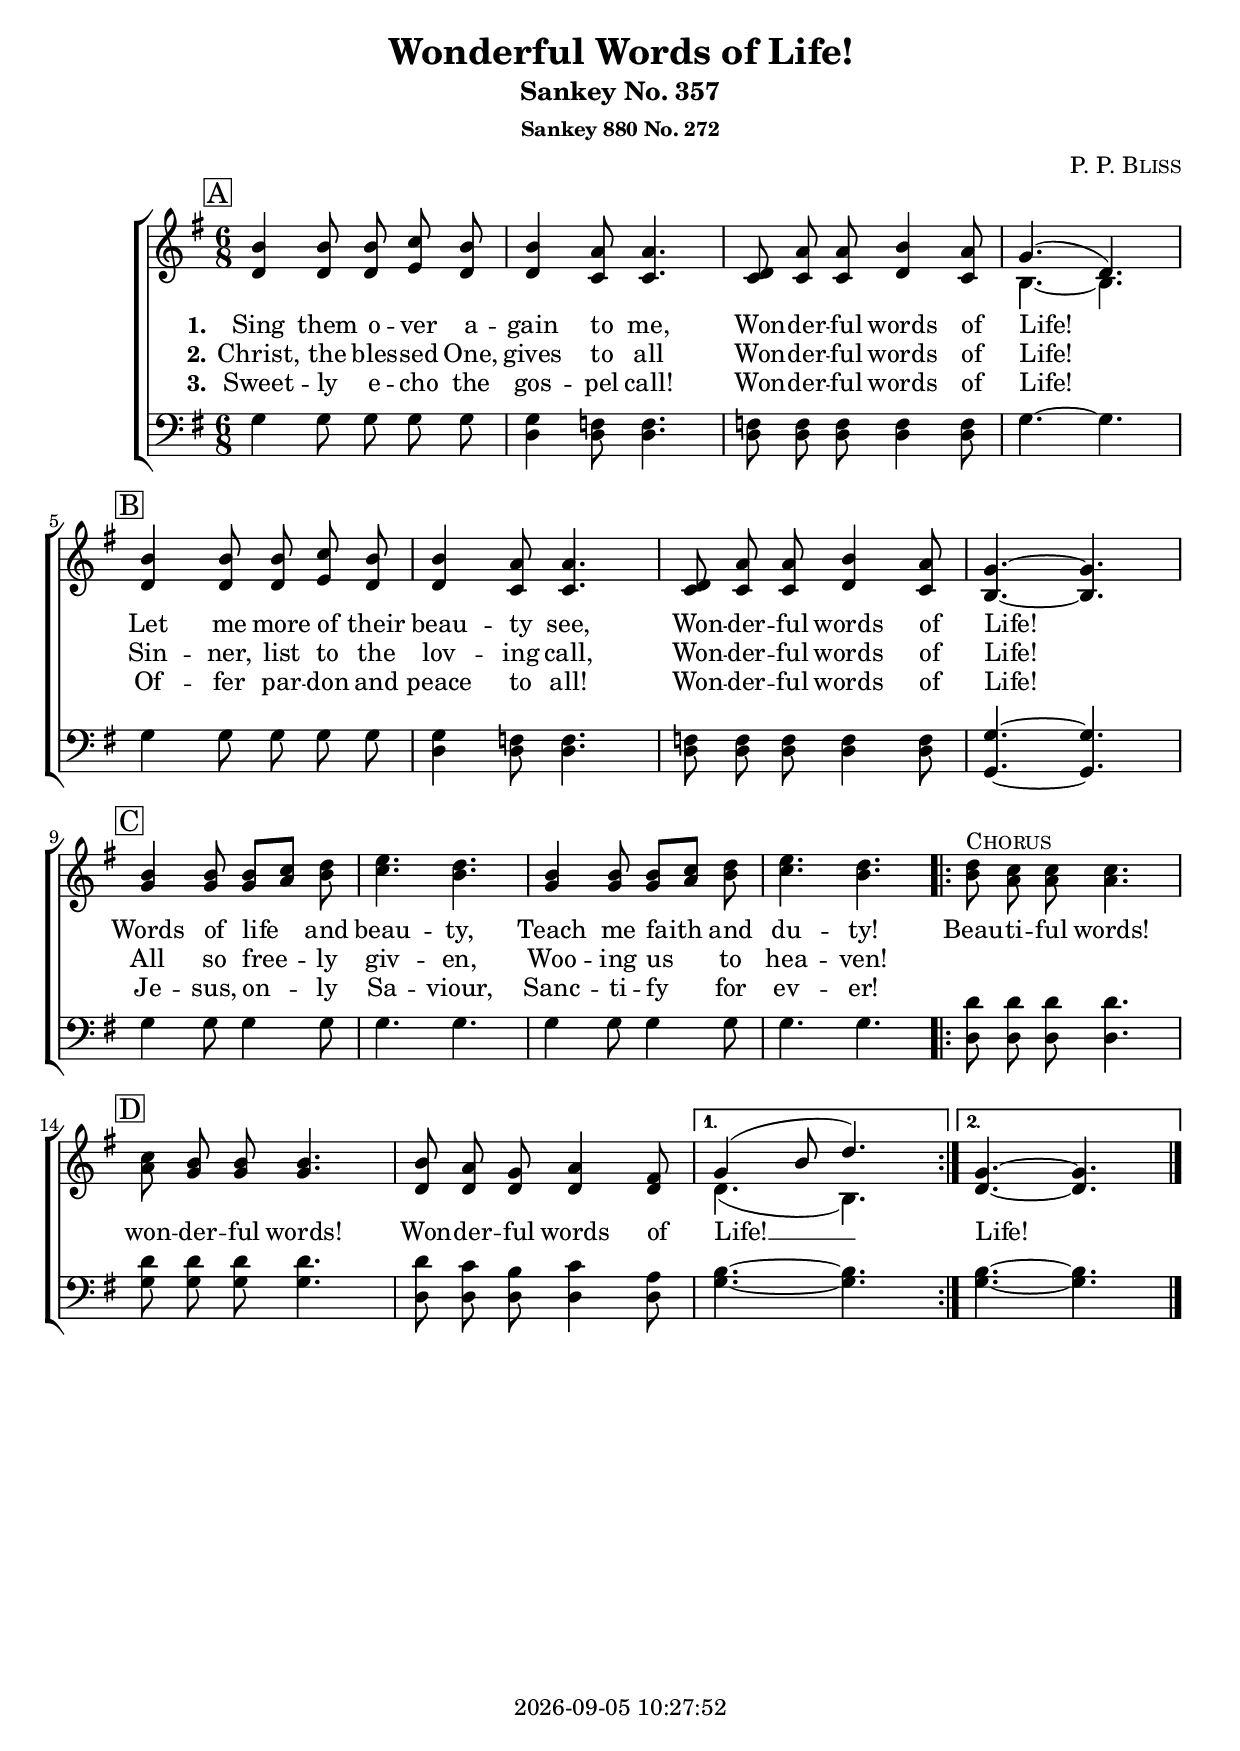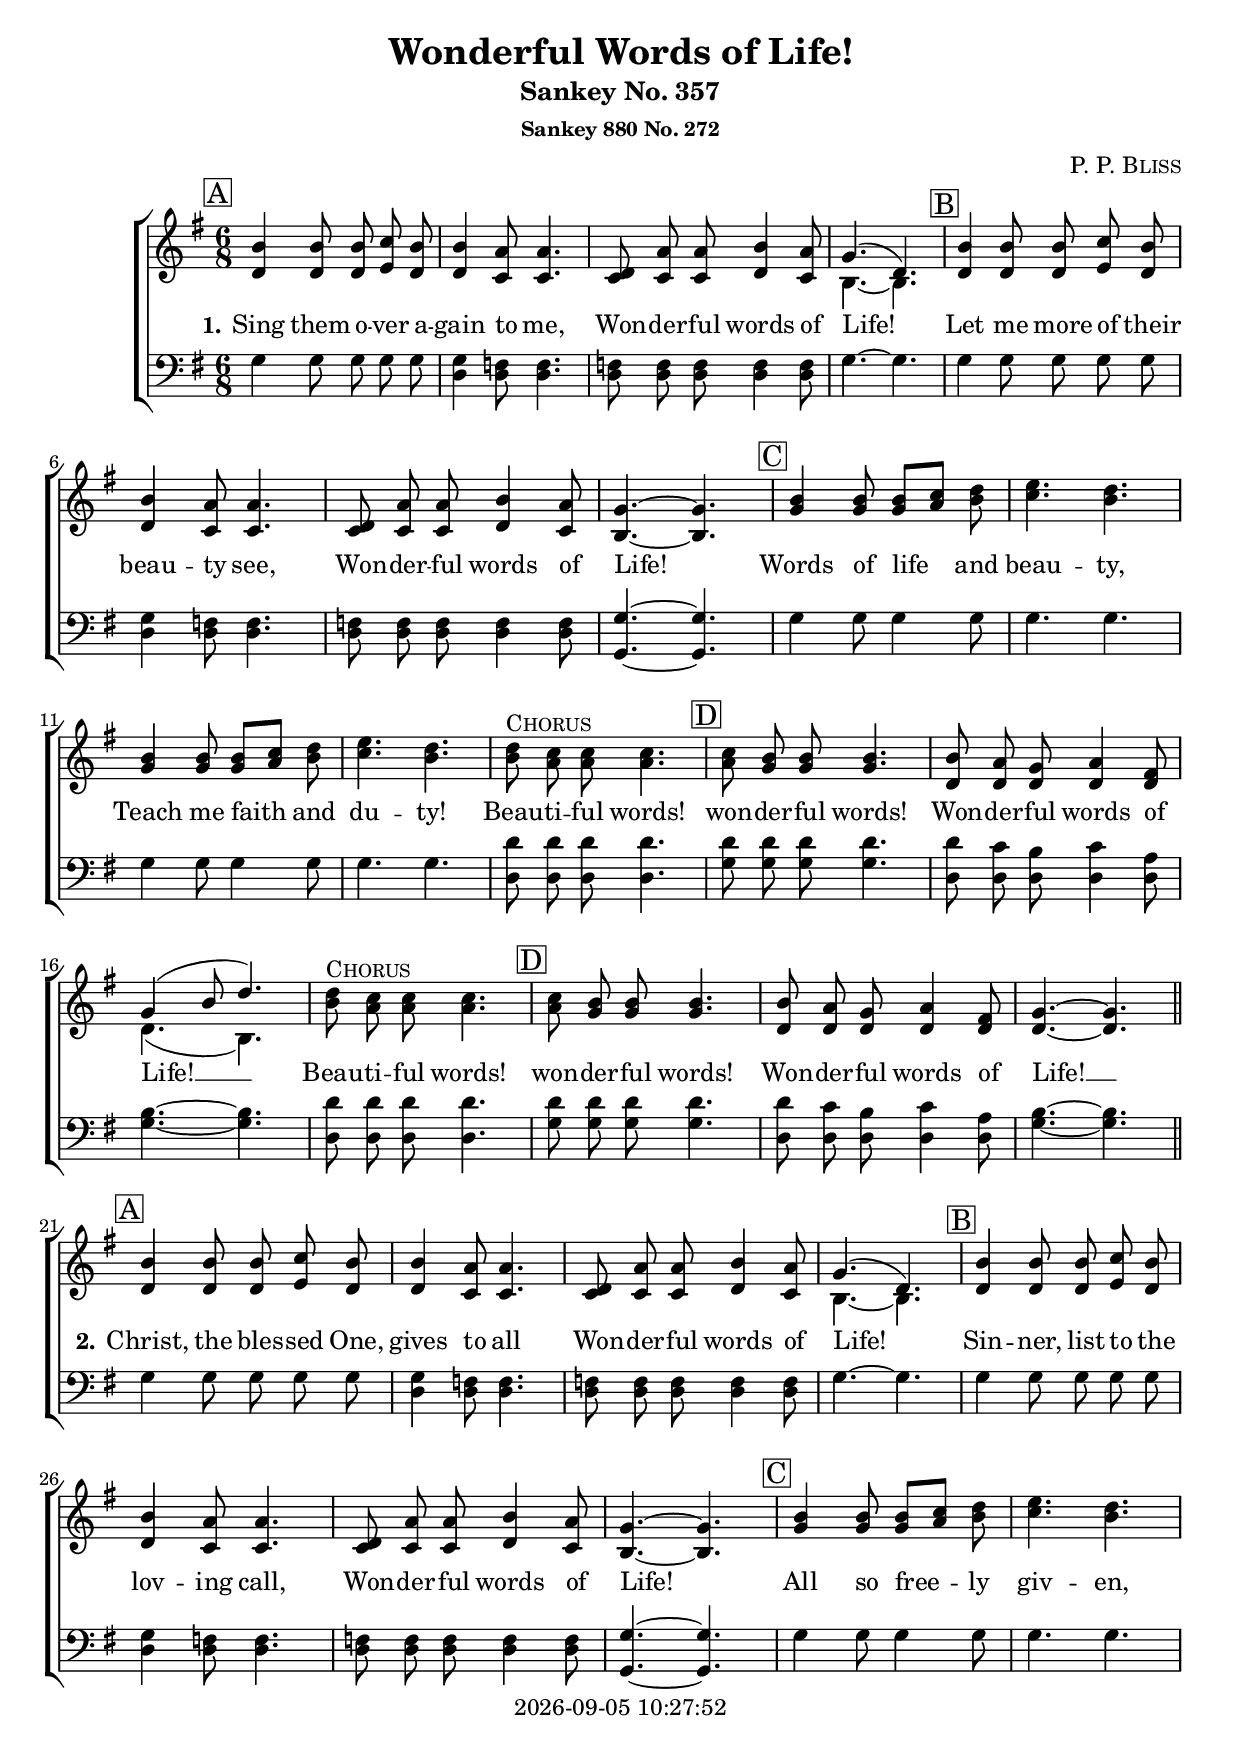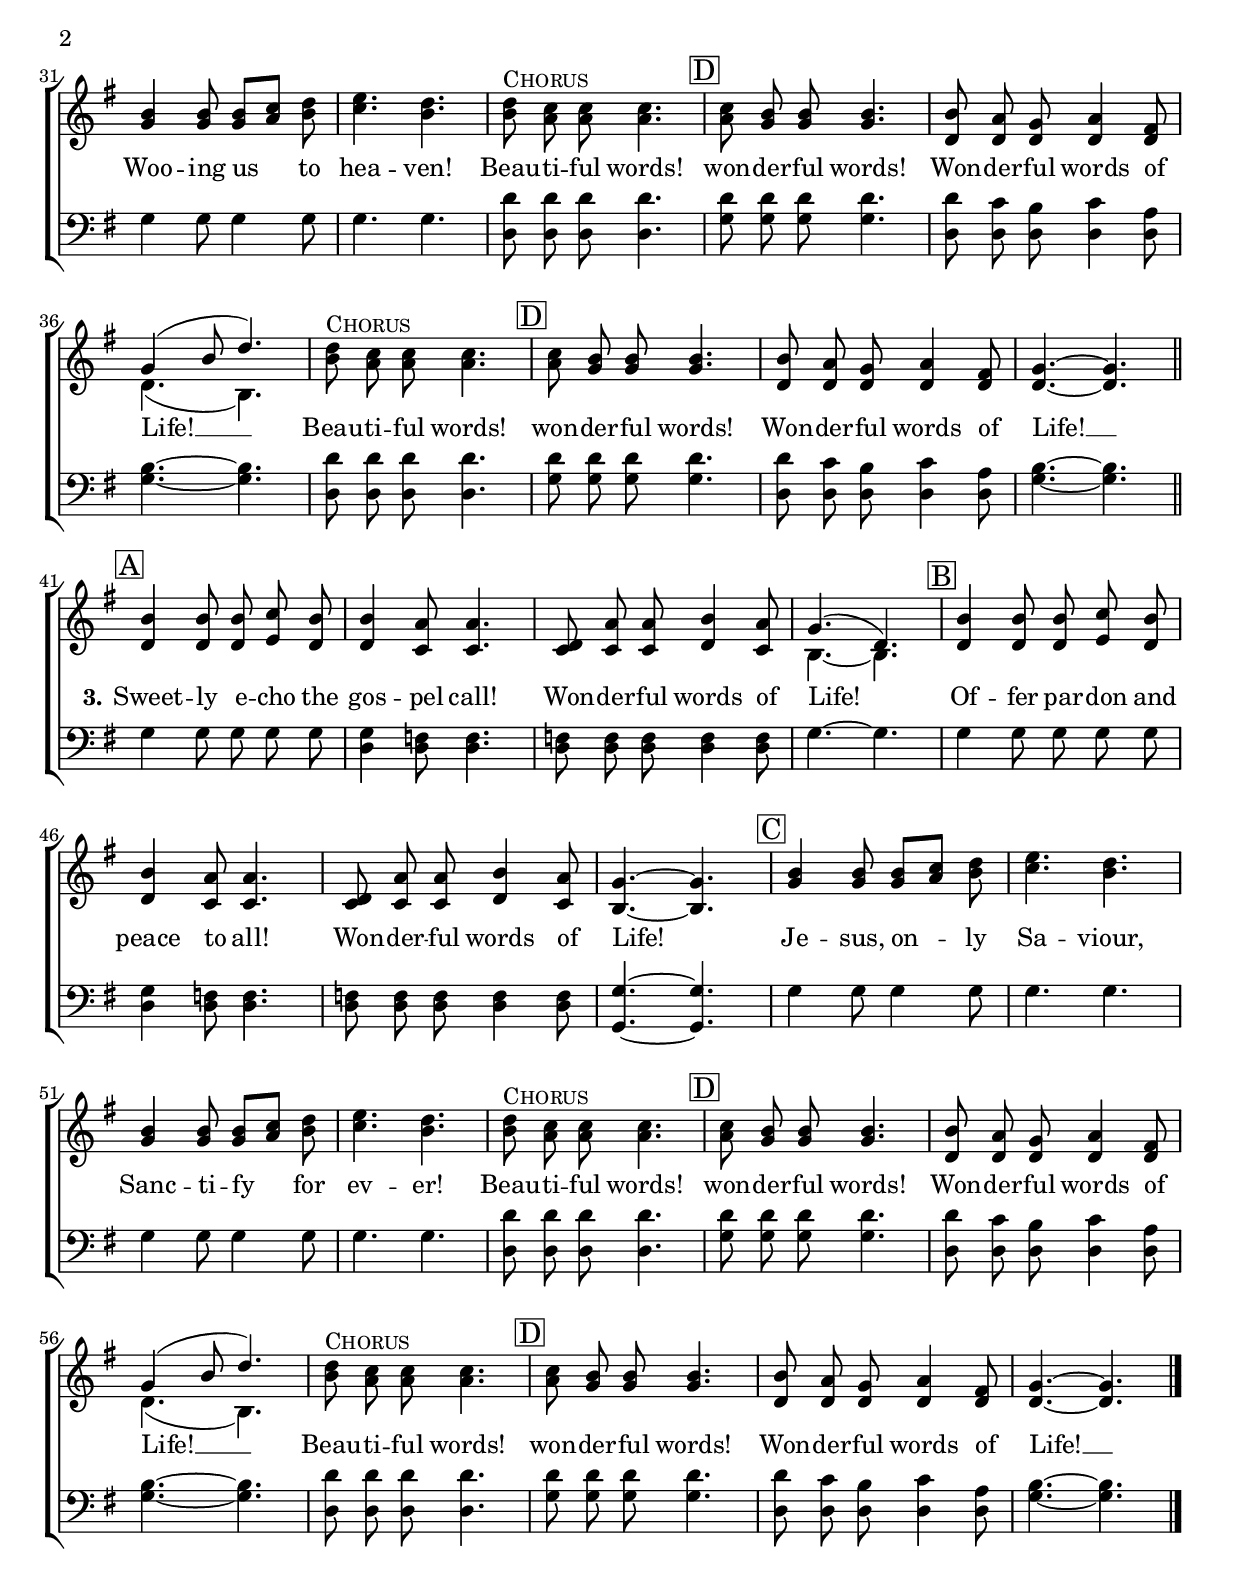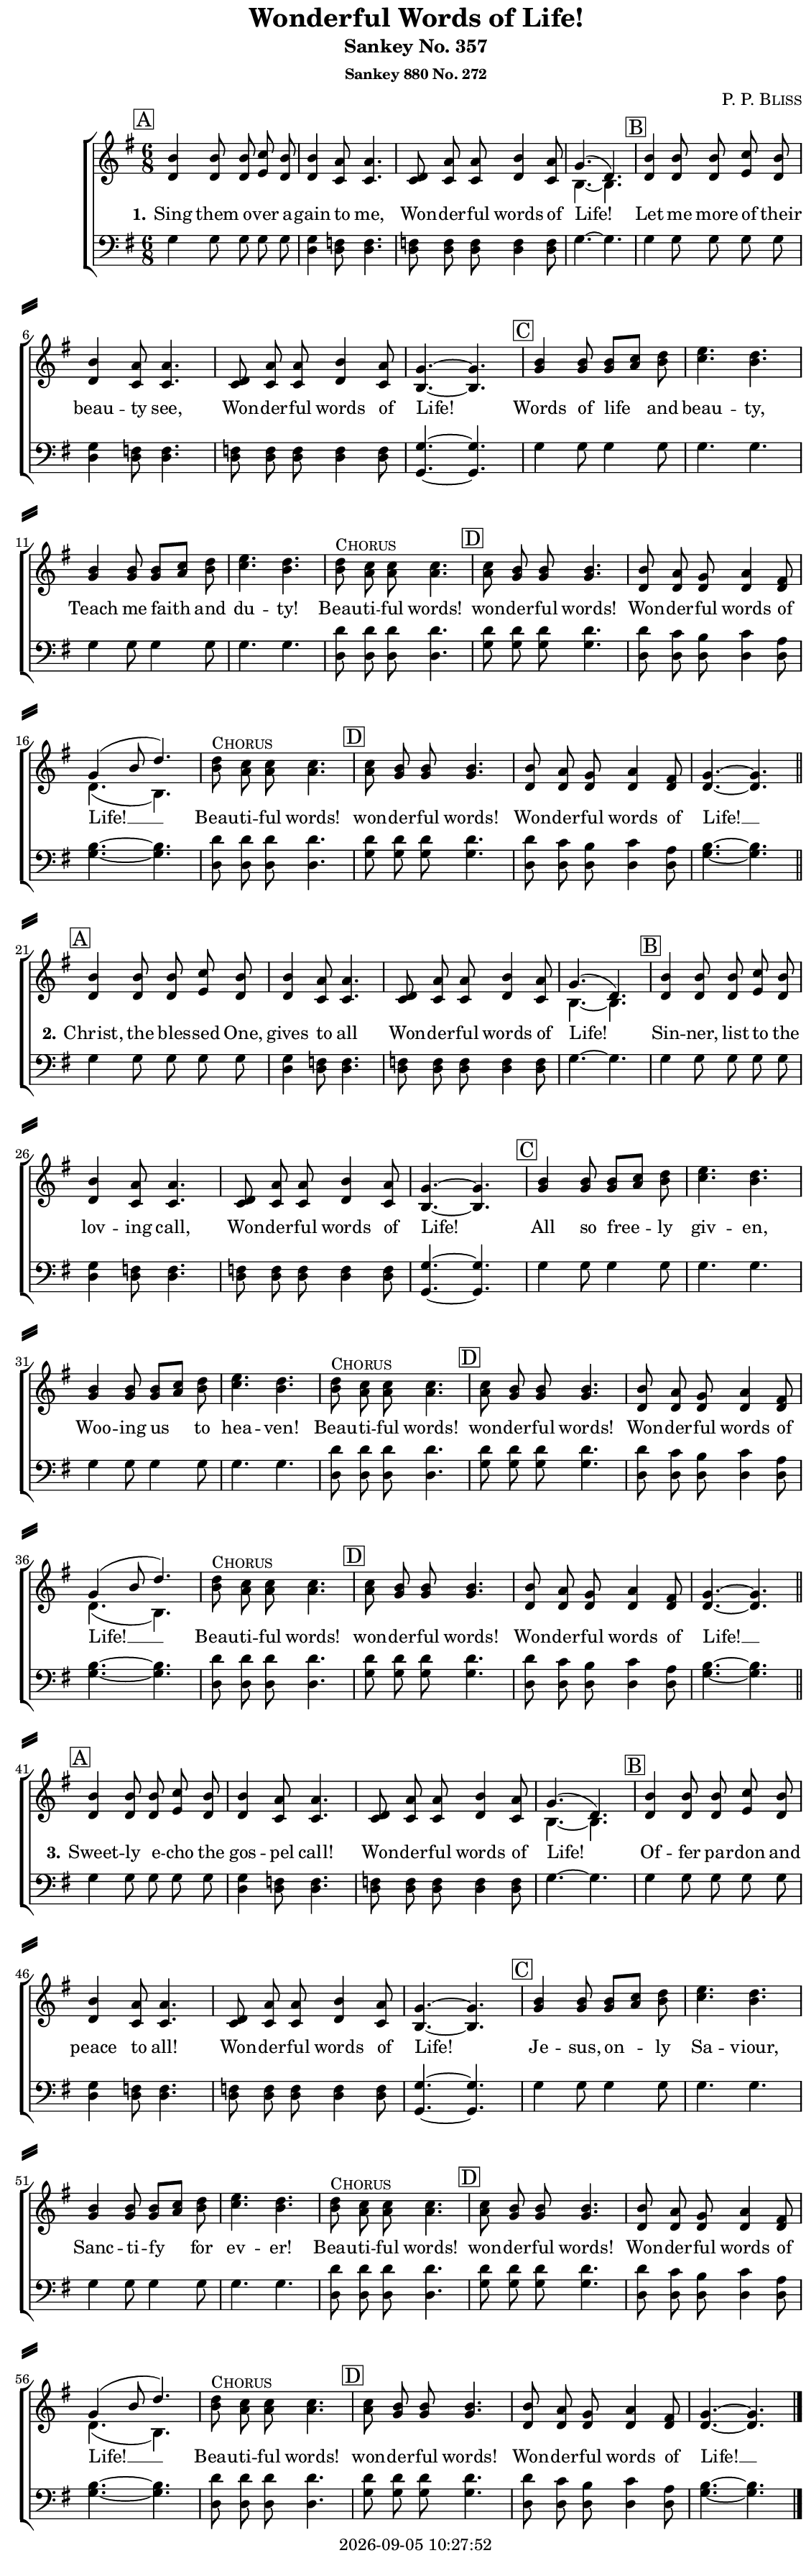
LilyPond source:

\version "2.22.1"

\include "articulate.ly"

today = #(strftime "%Y-%m-%d %H:%M:%S" (localtime (current-time)))

\header {
% centered at top
%  dedication  = "dedication"
  title       = "Wonderful Words of Life!"
  subtitle    = "Sankey No. 357"
  subsubtitle = "Sankey 880 No. 272"
%  instrument  = "instrument"
  
% arrangement of following lines:
%
%  poet    composer
%  meter   arranger
%  piece       opus

  composer    = \markup\smallCaps "P. P. Bliss"
%  arranger    = "arranger"
%  opus        = "opus"

%  poet        = \markup\smallCaps "poet"
%  meter       = \markup\smallCaps "meter"
%  piece       = \markup\smallCaps "piece"

% centered at bottom
% tagline     = "tagline" % default lilypond version
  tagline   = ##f
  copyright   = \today
}

% #(set-global-staff-size 16)

global = {
  \key g \major
  \time 6/8
}

RehearsalTrack = {
% \set Score.currentBarNumber = #5
  \mark \markup { \box "A" } s2.*4
  \mark \markup { \box "B" } s2.*4
  \mark \markup { \box "C" } s2.*4
  \repeat volta 2 {
    s2.
    \mark \markup { \box "D" } s2.*2
    
  }
  \alternative {{s2.}{s2.}}
}

TempoTrack = {
  \set Score.tempoHideNote = ##t
  \tempo 4=120
}

nl = { \bar "||" \break }

soprano = \relative {
  \autoBeamOff
  b'4 8 8 c b
  b4 a8 4.
  d,8 a' a b4 a8
  g4.(d)
  b'4 8 8 c b % B
  b4 a8 4.
  d,8 a' a b4 a8
  g4.~4.
  b4 8 8[c] d % C
  e4. d
  b4 8 8[c] d
  e4. d
  \repeat volta 2 {
    d8^\markup\smallCaps Chorus c c c4.
    c8 b8 8 4. % D
    b8 a g a4 fis8
  }
  \alternative {
    {
      g4(b8 d4.)
    }
    {
      g,4.~4.
    }
  }
}

alto = \relative {
  \autoBeamOff
  d'4 8 8 e d
  d4 c8 4.
  c8 8 8 d4 c8
  b4.~4.
  d4 8 8 e d % B
  d4 c8 4.
  c8 8 8 d4 c8
  b4.~4.
  g'4 8 8[a] b % C
  c4. b
  g4 8 8[a] b
  c4. b
  \repeat volta 2 {
    b8 a a a4.
    a8 g g g4. % D
    d8 8 8 4 8
  }
  \alternative {
    {
      d4.(b)
    }
    {
      d4.~4.
    }
  }
}

tenor = \relative {
  \autoBeamOff
  g4 8 8 8 8
  g4 f8 4.
  f8 8 8 4 8
  g4.~4.
  g4 8 8 8 8 % B
  g4 f8 4.
  f8 8 8 4 8
  g4.~4.
  g4 8 4 8 % C
  g4. 4.
  g4 8 4 8
  g4. 4.
  \repeat volta 2 {
    d'8 8 8 4.
    d8 8 8 4. % D
    d8 c b c4 a8
  }
  \alternative {
    {
      b4.~4.
    }
    {
      b4.~4.
    }
  }
}

bass = \relative {
  \autoBeamOff
  g4 8 8 8 8
  d4 8 4.
  d8 8 8 4 8
  g4.~4.
  g4 8 8 8 8 % B
  d4 8 4.
  d8 8 8 4 8
  g,4.~4.
  g'4 8 4 8 % C
  g4. 4.
  g4 8 4 8
  g4. 4.
  \repeat volta 2 {
    d8 8 8 4.
    g8 8 8 4.
    d8 8 8 4 8
  }
  \alternative {
    {
      g4.~4.
    }
    {
      g4.~4.
    }
  }
}

nom  = {   \set ignoreMelismata = ##t }
yesm = { \unset ignoreMelismata       }

chorus = \lyricmode {
  Beau -- ti -- ful words! won -- der -- ful words!
  Won -- der -- ful words of Life! __
  Life!
}

chorusS = \lyricmode {
  Beau -- ti -- ful words! won -- der -- ful words!
  Won -- der -- ful words of Life! __
}

verses = 3

wordsOne = \lyricmode {
  \set stanza = "1."
  Sing them o -- ver a -- gain to me,
  Won -- der -- ful words of Life!
  Let me more of their beau -- ty see,
  Won -- der -- ful words of Life!
  Words of life and beau -- ty,
  Teach me faith and du -- ty!
}
  
wordsTwo = \lyricmode {
  \set stanza = "2."
  Christ, the bles -- sed One, gives to all
  Won -- der -- ful words of Life!
  Sin -- ner, list to the lov -- ing call,
  Won -- der -- ful words of Life!
  All so free -- ly giv -- en, Woo -- ing us to hea -- ven!
}
  
wordsThree = \lyricmode {
  \set stanza = "3."
  Sweet -- ly e -- cho the gos -- pel call!
  Won -- der -- ful words of Life!
  Of -- fer par -- don and peace to all!
  Won -- der -- ful words of Life!
  Je -- sus, on -- ly Sa -- viour,
  Sanc -- ti -- fy for ev -- er!
}
  
wordsMidi = \lyricmode {
  \set stanza = "1."
  "Sing " "them " o "ver " a "gain " "to " "me, "
  "\nWon" der "ful " "words " "of " "Life! "
  "\nLet " "me " "more " "of " "their " beau "ty " "see, "
  "\nWon" der "ful " "words " "of " "Life! "
  "\nWords " "of " "life " "and " beau "ty, "
  "\nTeach " "me " "faith " "and " du "ty! "
  "\nBeau" ti "ful " "words! " won der "ful " "words! "
  "\nWon" der "ful " "words " "of " "Life! " 
  "\nBeau" ti "ful " "words! " won der "ful " "words! "
  "\nWon" der "ful " "words " "of " "Life! " 

  \set stanza = "2."
  "\nChrist, " "the " bles "sed " "One, " "gives " "to " "all "
  "\nWon" der "ful " "words " "of " "Life! "
  "\nSin" "ner, " "list " "to " "the " lov "ing " "call, "
  "\nWon" der "ful " "words " "of " "Life! "
  "\nAll " "so " free "ly " giv "en, " Woo "ing " "us " "to " hea "ven! "
  "\nBeau" ti "ful " "words! " won der "ful " "words! "
  "\nWon" der "ful " "words " "of " "Life! " 
  "\nBeau" ti "ful " "words! " won der "ful " "words! "
  "\nWon" der "ful " "words " "of " "Life! " 

  \set stanza = "3."
  "\nSweet" "ly " e "cho " "the " gos "pel " "call! "
  "\nWon" der "ful " "words " "of " "Life! "
  "\nOf" "fer " par "don " "and " "peace " "to " "all! "
  "\nWon" der "ful " "words " "of " "Life! "
  "\nJe" "sus, " on "ly " Sa "viour, "
  "\nSanc" ti "fy " "for " ev "er! "
  "\nBeau" ti "ful " "words! " won der "ful " "words! "
  "\nWon" der "ful " "words " "of " "Life! " 
  "\nBeau" ti "ful " "words! " won der "ful " "words! "
  "\nWon" der "ful " "words " "of " "Life! " 
}

\book {
  \bookOutputSuffix "midi"
  \score {
%    \articulate
        \new ChoirStaff <<
                                % Soprano staff
          \new Staff = soprano
          <<
            \new Voice { \repeat unfold \verses \unfoldRepeats \TempoTrack     }
            \new Voice { \global \repeat unfold \verses \unfoldRepeats \soprano \bar "|." }
            \addlyrics \wordsMidi
          >>
                                % Alto staff
          \new Staff = alto
          <<
            \new Voice { \global \repeat unfold \verses { \unfoldRepeats \alto \nl } \bar "|." }
          >>
                                % Tenor staff
          \new Staff = tenor
          <<
            \clef "treble_8"
            \new Voice { \global \repeat unfold \verses \unfoldRepeats \tenor }
          >>
                                % Bass staff
          \new Staff = bass
          <<
            \clef "bass"
            \new Voice { \global \repeat unfold \verses \unfoldRepeats \bass }
          >>
        >>
    \midi {}
  }
}

\book {
  \bookOutputSuffix "repeat"
  \score {
        \new ChoirStaff <<
                                  % Joint soprano/alto staff
          \new Staff \with { printPartCombineTexts = ##f }
          <<
            \new Voice \RehearsalTrack
            \new Voice \TempoTrack
            \new NullVoice = "aligner" \soprano
            \new Voice = "women" \partCombine { \global \soprano \bar "|." } { \global \alto }
            \new Lyrics \lyricsto "aligner" { \wordsOne \chorus }
            \new Lyrics \lyricsto "aligner"   \wordsTwo
            \new Lyrics \lyricsto "aligner"   \wordsThree
          >>
                                  % Joint tenor/bass staff
          \new Staff \with { printPartCombineTexts = ##f }
          <<
            \clef "bass"
            \new Voice = "men" \partCombine { \global \tenor } { \global \bass }
          >>
        >>
    \layout {
      indent = 1.5\cm
      \pointAndClickOff
      \context {
        \Staff \RemoveAllEmptyStaves
      }
    }
  }
}

\book {
  \bookOutputSuffix "single"
  \score {
        \new ChoirStaff <<
                                  % Joint soprano/alto staff
          \new Staff \with { printPartCombineTexts = ##f }
          <<
            \new Voice { \repeat unfold \verses \unfoldRepeats \RehearsalTrack }
            \new Voice { \repeat unfold \verses \unfoldRepeats \TempoTrack }
            \new NullVoice = "aligner" { \repeat unfold \verses \unfoldRepeats \soprano }
            \new Voice = "women" \partCombine { \global \repeat unfold \verses \unfoldRepeats \soprano \bar "|." }
                                               { \global \repeat unfold \verses { \unfoldRepeats \alto \bar "||" \break \nl } \bar "|." }
            \new Lyrics \lyricsto "aligner" { \wordsOne   \chorusS \chorusS
                                              \wordsTwo   \chorusS \chorusS
                                              \wordsThree \chorusS \chorusS
                                            }
          >>
                                  % Joint tenor/bass staff
          \new Staff \with { printPartCombineTexts = ##f }
          <<
            \clef "bass"
            \new Voice = "men" \partCombine { \global \repeat unfold \verses \unfoldRepeats \tenor }
                                            { \global \repeat unfold \verses \unfoldRepeats \bass }
          >>
        >>
    \layout {
      indent = 1.5\cm
      \pointAndClickOff
      \context {
        \Staff \RemoveAllEmptyStaves
      }
    }
  }
}

\book {
  \bookOutputSuffix "singlepage"
  \paper {
    top-margin = 0
    left-margin = 7
    right-margin = 1
    paper-width = 190\mm
    page-breaking = #ly:one-page-breaking
    system-system-spacing.basic-distance = #15
    system-separator-markup = \slashSeparator
  }
  \score {
        \new ChoirStaff <<
                                  % Joint soprano/alto staff
          \new Staff \with { printPartCombineTexts = ##f }
          <<
            \new Voice { \repeat unfold \verses \unfoldRepeats \RehearsalTrack }
            \new Voice { \repeat unfold \verses \unfoldRepeats \TempoTrack }
            \new NullVoice = "aligner" { \repeat unfold \verses \unfoldRepeats \soprano }
            \new Voice = "women" \partCombine { \global \repeat unfold \verses \unfoldRepeats \soprano \bar "|." }
                                               { \global \repeat unfold \verses { \unfoldRepeats \alto \nl } \bar "|." }
            \new Lyrics \lyricsto "aligner" { \wordsOne   \chorusS \chorusS
                                              \wordsTwo   \chorusS \chorusS
                                              \wordsThree \chorusS \chorusS
                                            }
          >>
                                  % Joint tenor/bass staff
          \new Staff \with { printPartCombineTexts = ##f }
          <<
            \clef "bass"
            \new Voice = "men" \partCombine { \global \repeat unfold \verses \unfoldRepeats \tenor }
                                            { \global \repeat unfold \verses \unfoldRepeats \bass }
          >>
        >>
    \layout {
      indent = 1.5\cm
      \pointAndClickOff
      \context {
        \Staff \RemoveAllEmptyStaves
      }
    }
  }
}
